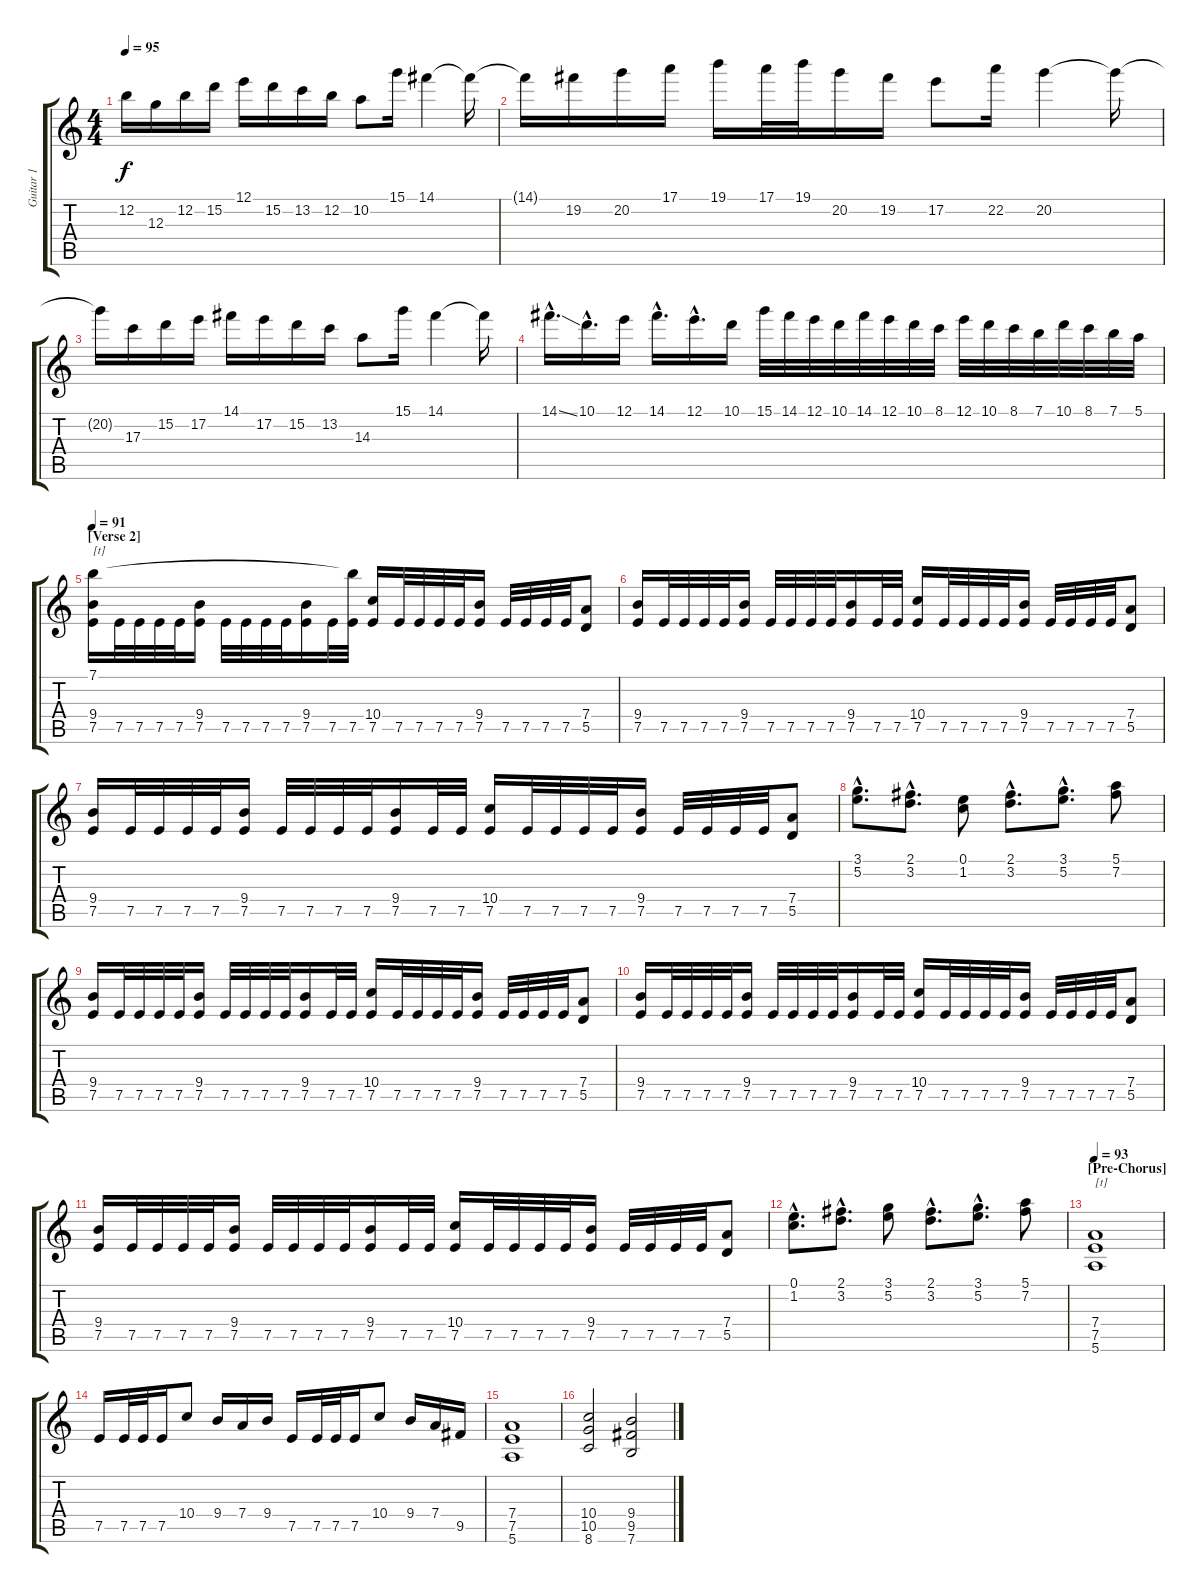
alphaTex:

\track ("Guitar 1" "Guitar 1") {instrument overdrivenguitar}
\staff {score tabs}
\tuning (E4 B3 G3 D3 A2 E2) {hide}
\ts (4 4)
\tempo 95
\clef g2
\ks c
12.2.16{dy f} 12.3.16 12.2.16 15.2.16 12.1.16 15.2.16 13.2.16 12.2.16 10.2.8 15.1.16 14.1.4 14.1{t}.16 |
14.1{t}.16 19.2.16 20.2.16 17.1.16 19.1.16 17.1.32 19.1.32 20.2.16 19.2.16 17.2.8 22.2.16 20.2.4 20.2{t}.16 |
20.2{t}.16 17.3.16 15.2.16 17.2.16 14.1.16 17.2.16 15.2.16 13.2.16 14.3.8 15.1.16 14.1.4 14.1{t}.16 |
14.1{ss hac}.16{d} 10.1{hac}.16{d} 12.1.16 14.1{hac}.16{d} 12.1{hac}.16{d} 10.1.16 15.1.32 14.1.32 12.1.32 10.1.32 14.1.32 12.1.32 10.1.32 8.1.32 12.1.32 10.1.32 8.1.32 7.1.32 10.1.32 8.1.32 7.1.32 5.1.32 |
\section ("" "[Verse 2]")
\tempo 91
(7.1 9.4 7.5).16{txt "[t]"} 7.5.32 7.5.32 7.5.32 7.5.32 (9.4 7.5).16 7.5.32 7.5.32 7.5.32 7.5.32 (9.4 7.5).16 7.5.32 (7.1{t} 7.5).32 (10.4 7.5).16 7.5.32 7.5.32 7.5.32 7.5.32 (9.4 7.5).16 7.5.32 7.5.32 7.5.32 7.5.32 (7.4 5.5).8 |
(9.4 7.5).16 7.5.32 7.5.32 7.5.32 7.5.32 (9.4 7.5).16 7.5.32 7.5.32 7.5.32 7.5.32 (9.4 7.5).16 7.5.32 7.5.32 (10.4 7.5).16 7.5.32 7.5.32 7.5.32 7.5.32 (9.4 7.5).16 7.5.32 7.5.32 7.5.32 7.5.32 (7.4 5.5).8 |
(9.4 7.5).16 7.5.32 7.5.32 7.5.32 7.5.32 (9.4 7.5).16 7.5.32 7.5.32 7.5.32 7.5.32 (9.4 7.5).16 7.5.32 7.5.32 (10.4 7.5).16 7.5.32 7.5.32 7.5.32 7.5.32 (9.4 7.5).16 7.5.32 7.5.32 7.5.32 7.5.32 (7.4 5.5).8 |
(3.1{hac} 5.2{hac}).8{d} (2.1{hac} 3.2{hac}).8{d} (0.1 1.2).8 (2.1{hac} 3.2{hac}).8{d} (3.1{hac} 5.2{hac}).8{d} (5.1 7.2).8 |
(9.4 7.5).16 7.5.32 7.5.32 7.5.32 7.5.32 (9.4 7.5).16 7.5.32 7.5.32 7.5.32 7.5.32 (9.4 7.5).16 7.5.32 7.5.32 (10.4 7.5).16 7.5.32 7.5.32 7.5.32 7.5.32 (9.4 7.5).16 7.5.32 7.5.32 7.5.32 7.5.32 (7.4 5.5).8 |
(9.4 7.5).16 7.5.32 7.5.32 7.5.32 7.5.32 (9.4 7.5).16 7.5.32 7.5.32 7.5.32 7.5.32 (9.4 7.5).16 7.5.32 7.5.32 (10.4 7.5).16 7.5.32 7.5.32 7.5.32 7.5.32 (9.4 7.5).16 7.5.32 7.5.32 7.5.32 7.5.32 (7.4 5.5).8 |
(9.4 7.5).16 7.5.32 7.5.32 7.5.32 7.5.32 (9.4 7.5).16 7.5.32 7.5.32 7.5.32 7.5.32 (9.4 7.5).16 7.5.32 7.5.32 (10.4 7.5).16 7.5.32 7.5.32 7.5.32 7.5.32 (9.4 7.5).16 7.5.32 7.5.32 7.5.32 7.5.32 (7.4 5.5).8 |
(0.1{hac} 1.2{hac}).8{d} (2.1{hac} 3.2{hac}).8{d} (3.1 5.2).8 (2.1{hac} 3.2{hac}).8{d} (3.1{hac} 5.2{hac}).8{d} (5.1 7.2).8 |
\section ("" "[Pre-Chorus]")
\tempo 93
(7.4 7.5 5.6).1{txt "[t]"} |
7.5.16 7.5.32 7.5.32 7.5.16 10.4.8 9.4.16 7.4.16 9.4.16 7.5.16 7.5.32 7.5.32 7.5.16 10.4.8 9.4.16 7.4.16 9.5.16 |
(7.4 7.5 5.6).1 |
(10.4 10.5 8.6).2 (9.4 9.5 7.6).2
